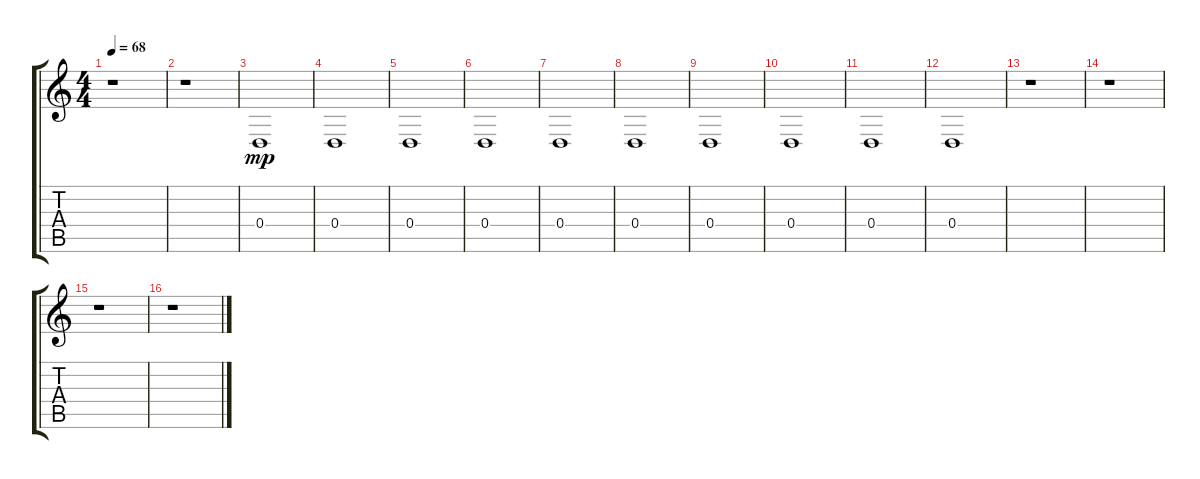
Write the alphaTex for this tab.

\track "" {instrument choiraahs}
\staff {score tabs}
\tuning (E4 B3 G3 D3 A2 E2) {hide}
\ts (4 4)
\tempo 68
\clef g2
\ks c
r.1{dy mp instrument choiraahs} |
r.1 |
0.4.1 |
0.4.1 |
0.4.1 |
0.4.1 |
0.4.1 |
0.4.1 |
0.4.1 |
0.4.1 |
0.4.1 |
0.4.1 |
r.1 |
r.1 |
r.1 |
r.1
